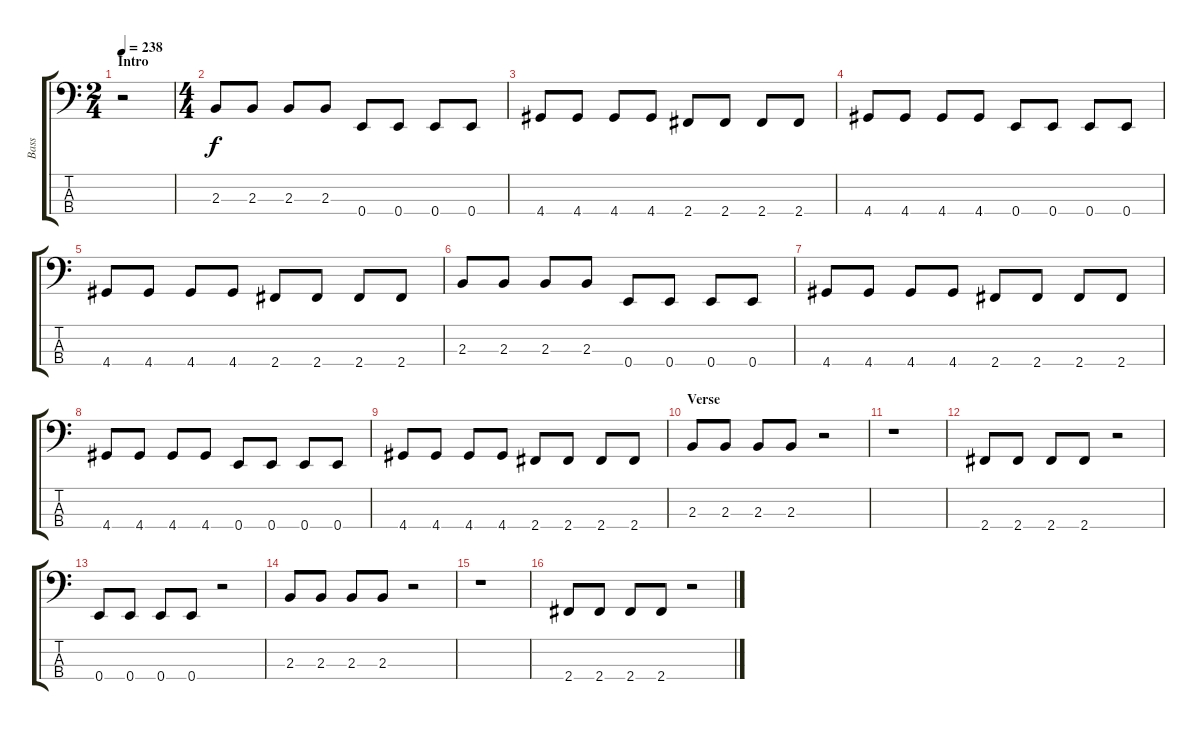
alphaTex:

\track ("Bass" "Bass") {instrument electricbasspick}
\staff {score tabs}
\tuning (G2 D2 A1 E1) {hide}
\ts (2 4)
\section ("" "Intro")
\tempo 238
\clef f4
\ks c
r.2{dy f instrument electricbasspick} |
\ts (4 4)
2.3.8 2.3.8 2.3.8 2.3.8 0.4.8 0.4.8 0.4.8 0.4.8 |
4.4.8 4.4.8 4.4.8 4.4.8 2.4.8 2.4.8 2.4.8 2.4.8 |
4.4.8 4.4.8 4.4.8 4.4.8 0.4.8 0.4.8 0.4.8 0.4.8 |
4.4.8 4.4.8 4.4.8 4.4.8 2.4.8 2.4.8 2.4.8 2.4.8 |
2.3.8 2.3.8 2.3.8 2.3.8 0.4.8 0.4.8 0.4.8 0.4.8 |
4.4.8 4.4.8 4.4.8 4.4.8 2.4.8 2.4.8 2.4.8 2.4.8 |
4.4.8 4.4.8 4.4.8 4.4.8 0.4.8 0.4.8 0.4.8 0.4.8 |
4.4.8 4.4.8 4.4.8 4.4.8 2.4.8 2.4.8 2.4.8 2.4.8 |
\section ("" "Verse")
2.3.8 2.3.8 2.3.8 2.3.8 r.2 |
r.1 |
2.4.8 2.4.8 2.4.8 2.4.8 r.2 |
0.4.8 0.4.8 0.4.8 0.4.8 r.2 |
2.3.8 2.3.8 2.3.8 2.3.8 r.2 |
r.1 |
2.4.8 2.4.8 2.4.8 2.4.8 r.2
